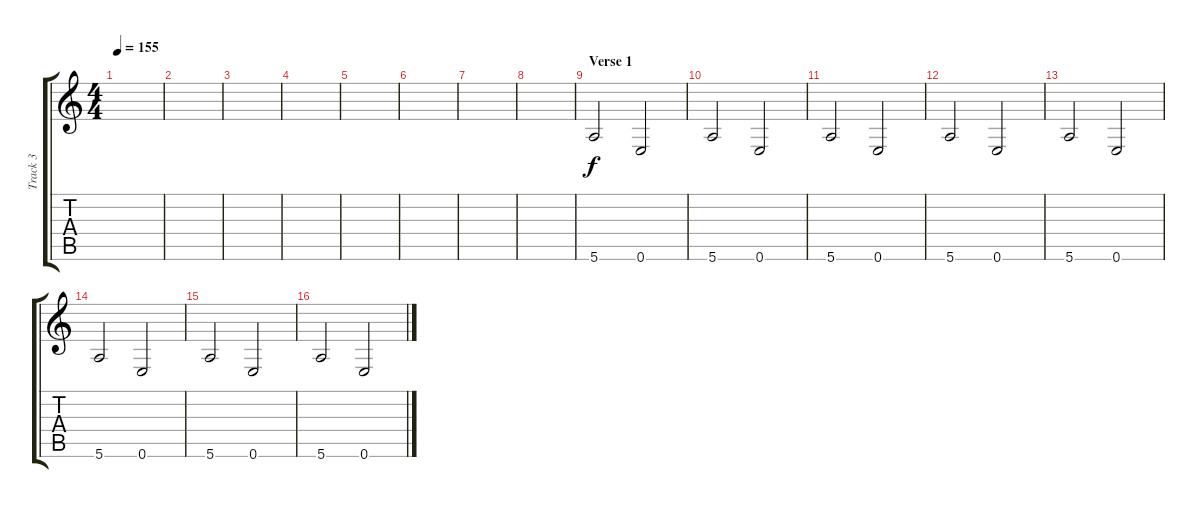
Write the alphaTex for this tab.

\track ("Track 3" "Track 3") {instrument electricbassfinger}
\staff {score tabs}
\tuning (E4 B3 G3 D3 A2 E2) {hide}
\ts (4 4)
\tempo 155
\clef g2
\ks c
|
|
|
|
|
|
|
|
\section ("" "Verse 1")
5.6.2 0.6.2 |
5.6.2 0.6.2 |
5.6.2 0.6.2 |
5.6.2 0.6.2 |
5.6.2 0.6.2 |
5.6.2 0.6.2 |
5.6.2 0.6.2 |
5.6.2 0.6.2
